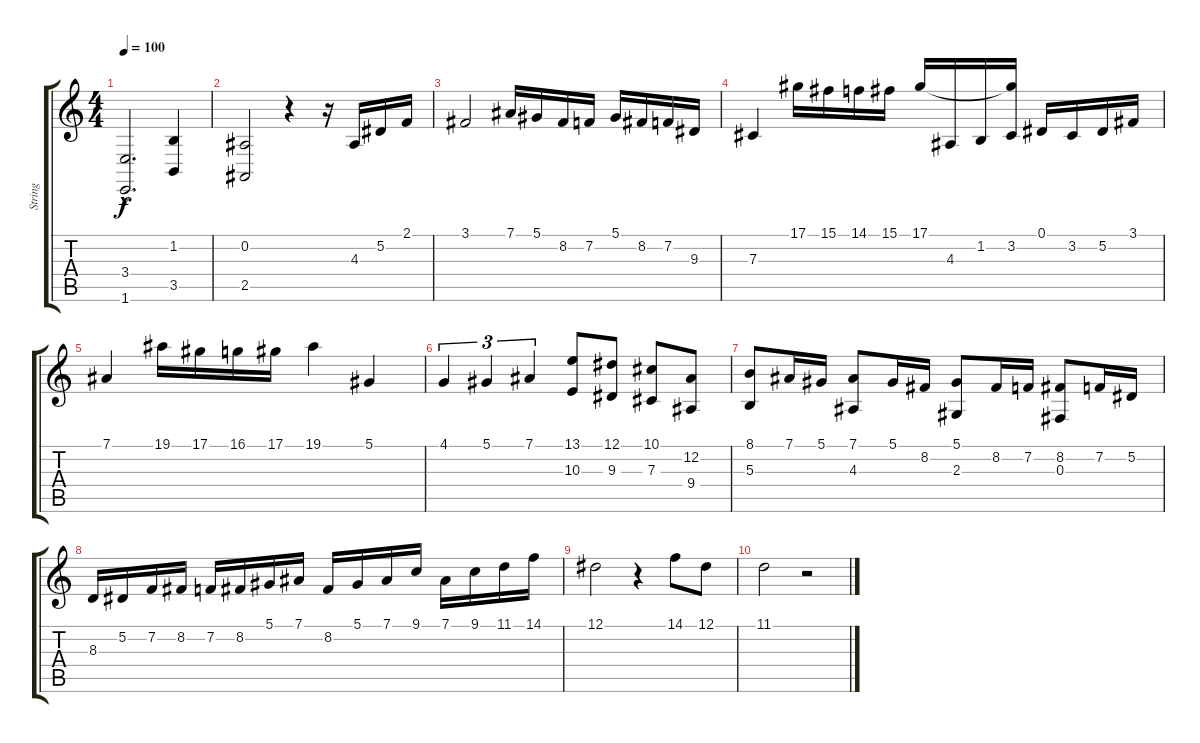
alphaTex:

\track ("String" "String") {instrument stringensemble1}
\staff {score tabs}
\tuning (Eb4 Bb3 Gb3 Db3 Ab2 Eb2) {hide}
\ts (4 4)
\tempo 100
\clef g2
\ks c
(3.4{hac} 1.6{hac}).2{d dy f} (1.2 3.5).4 |
(0.2 2.5).2 r.4 r.16 4.3.16{volume 16 balance 0} 5.2.16 2.1.16 |
3.1.2 7.1.16 5.1.16 8.2.16 7.2.16 5.1.16 8.2.16 7.2.16 9.3.16 |
7.3.4 17.1.16 15.1.16 14.1.16 15.1.16 17.1.16 4.3.16 1.2.16 (17.1{t} 3.2).16 0.1.16 3.2.16 5.2.16 3.1.16 |
7.1.4 19.1.16 17.1.16 16.1.16 17.1.16 19.1.4 5.1.4 |
4.1.4{tu (3 2)} 5.1.4{tu (3 2)} 7.1.4{tu (3 2)} (13.1 10.3).8 (12.1 9.3).8 (10.1 7.3).8 (12.2 9.4).8 |
(8.1 5.3).8 7.1.16 5.1.16 (7.1 4.3).8 5.1.16 8.2.16 (5.1 2.3).8 8.2.16 7.2.16 (8.2 0.3).8 7.2.16 5.2.16 |
8.3.16 5.2.16 7.2.16 8.2.16 7.2.16 8.2.16 5.1.16 7.1.16 8.2.16 5.1.16 7.1.16 9.1.16 7.1.16 9.1.16 11.1.16 14.1.16 |
12.1.2 r.4 14.1.8 12.1.8 |
11.1.2 r.2{volume 14 balance 5}
